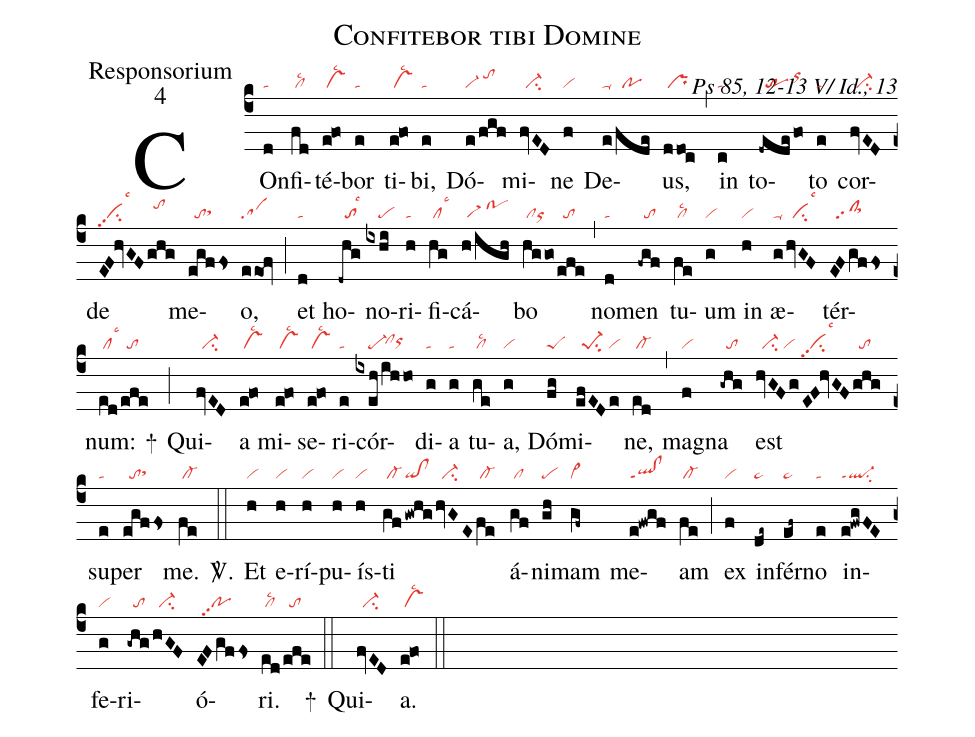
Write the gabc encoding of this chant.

name:Confitebor tibi Domine;
office-part:Responsorium;
mode:4;
commentary:Ps 85, 12-13 V/ Id., 13;
nabc-lines:1;
%%
(c4)
COn(d|ta)fi(fd|/cllsc2)té(e!fo|/vslsc2)bor(e|ta) ti(e!fo|/vslsc2)bi,(e|ta) Dó(e/fgf|vi-/tohj)mi(fvED|//ci-)ne(f|vi) De(e|ta-|/fde|//po)us,(ddoc|/pr) (,)
in(c|ta) to(-dede/fo|//tr/orhj)to(e|ta) cor(fvED|//ci-)de(EF!hvGF|vipp2su2lsc3|ghg|//tohj) me(egffs|//tosthh)o,(eeof|sa) (;)
et(d|ta) ho(-dhg|//tolsc3)no(ixhi|////pe)ri(h|ta)fi(hg|/cllsc3)cá(h/igh|/trM)bo(hggo|/clor|/efe|//to) (,)
no(d|ta)men(-fgf|//to) tu(fe|/cllsc2)um(g|vi) in(h|vi) æ(g|ta-|/hvGF|//cilsc3)tér(EFgffs|//sf`sthi)num:(ed|/cllsc3|/efe|//to) +(;)
Qui(fvED|//ci-)a(e!fo|/vslsc2) mi(e!fo|/vslsc2)se(e!fo|/vslsc2)ri(e|ta)cór(ixeh|////pe-|/ihho|/clhhorhh)di(g|ta)a(g|ta) tu(ge|/cllsc2)a,(g|vi) Dó(fg|peS)mi(efEDe|//pe-1su2/vi)ne,(ed|/cl-) (,)
ma(f|vi)gna(-ghg|//to) est(hvGFg|//vi-su2/vi|EF!hvGF|vipp2su2lsc3|ghg|//to) su(e|ta)per(egffs|//tosthh) me.(fe|/cl-) <sp>V/</sp>.(::)
Et(h|vi) e(h|vi)rí(h|vi)pu(h|vi)ís(h|vi)ti(gf|/cl-|!gwhg|qi!cl|/hvGE|//ci-|fe|/cl-) á(gf|/cl)ni(gh|pe)mam(gf~|cl~) me(e!fwgf|ql!clppt1)am(fe|/cl-) (;)
ex(f|vi) in(de~|pe~)fér(ef~|pe~)no(e|ta) in(e!fwgFE|ql-ppt1su2)fe(g|vi)ri(-ghg|//to|hGF|//ci-)ó(EFgffs|//popp2)ri.(ed|/cllsc2|/efe|//to) +(::)
Qui(fvED|//ci-)a.(e!fo|/vslsc2) (::)
